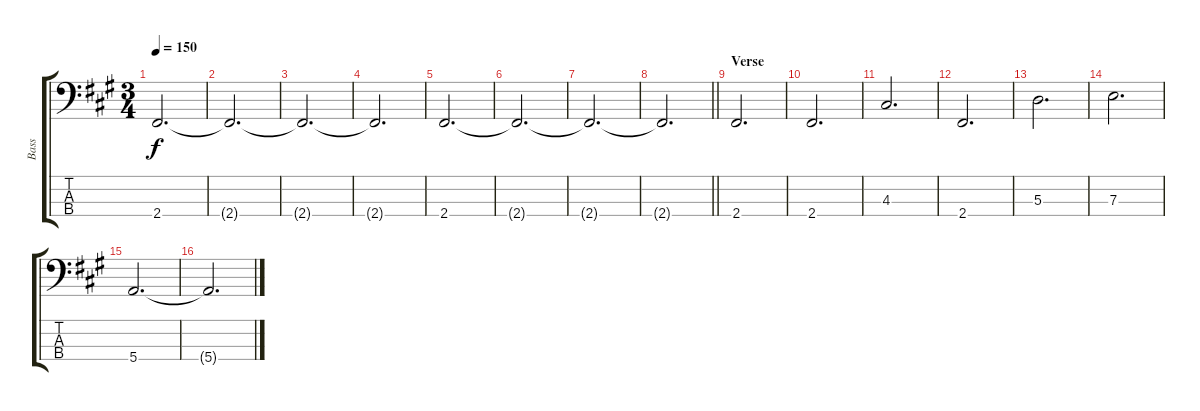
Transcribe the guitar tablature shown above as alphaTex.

\track ("Bass" "Bass") {instrument acousticbass}
\staff {score tabs}
\tuning (G2 D2 A1 E1) {hide}
\ts (3 4)
\tempo 150
\clef f4
\ks f#minor
2.4.2{d dy f instrument acousticbass} |
2.4{t}.2{d} |
2.4{t}.2{d} |
2.4{t}.2{d} |
2.4.2{d} |
2.4{t}.2{d} |
2.4{t}.2{d} |
\barLineRight lightlight
2.4{t}.2{d} |
\section ("" "Verse")
2.4.2{d} |
2.4.2{d} |
4.3.2{d} |
2.4.2{d} |
5.3.2{d} |
7.3.2{d} |
5.4.2{d} |
5.4{t}.2{d}
